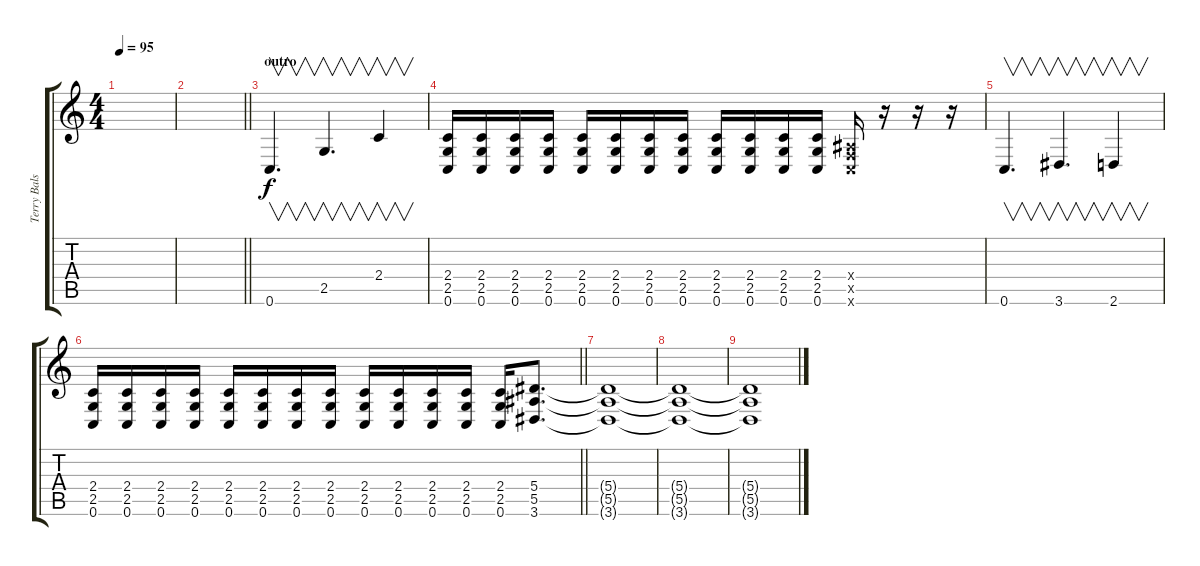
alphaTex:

\track ("Terry Balsamo (2 guitar)" "Terry Bals") {instrument overdrivenguitar}
\staff {score tabs}
\tuning (C4 G3 Eb3 Bb2 F2 C2) {hide}
\ts (4 4)
\tempo 95
\clef g2
\ks c
|
\barLineRight lightlight
|
\section ("" "outro")
0.6.4{v d volume 16 balance 0} 2.5.4{v d} 2.4.4{v} |
(2.4 2.5 0.6).16 (2.4 2.5 0.6).16 (2.4 2.5 0.6).16 (2.4 2.5 0.6).16 (2.4 2.5 0.6).16 (2.4 2.5 0.6).16 (2.4 2.5 0.6).16 (2.4 2.5 0.6).16 (2.4 2.5 0.6).16 (2.4 2.5 0.6).16 (2.4 2.5 0.6).16 (2.4 2.5 0.6).16 (0.4{x} 0.5{x} 0.6{x}).16 r.16 r.16 r.16 |
0.6.4{v d} 3.6.4{v d} 2.6.4{v} |
\barLineRight lightlight
(2.4 2.5 0.6).16 (2.4 2.5 0.6).16 (2.4 2.5 0.6).16 (2.4 2.5 0.6).16 (2.4 2.5 0.6).16 (2.4 2.5 0.6).16 (2.4 2.5 0.6).16 (2.4 2.5 0.6).16 (2.4 2.5 0.6).16 (2.4 2.5 0.6).16 (2.4 2.5 0.6).16 (2.4 2.5 0.6).16 (2.4 2.5 0.6).16 (5.4 5.5 3.6).8{d} |
(5.4{t} 5.5{t} 3.6{t}).1 |
(5.4{t} 5.5{t} 3.6{t}).1 |
(5.4{t} 5.5{t} 3.6{t}).1
